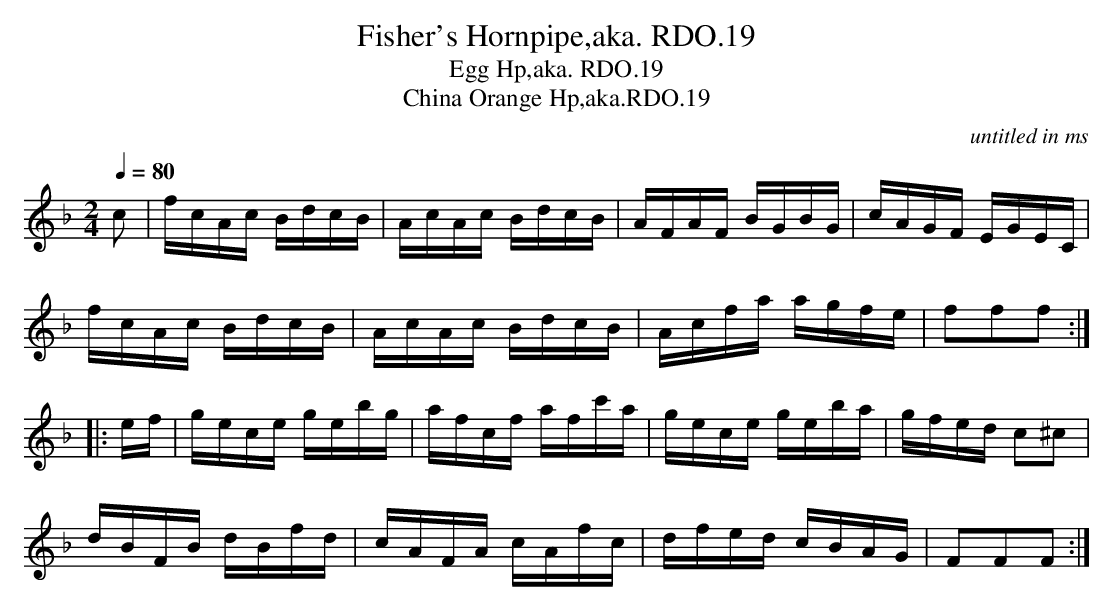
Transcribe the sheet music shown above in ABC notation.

X:1
T:Fisher's Hornpipe,aka. RDO.19
T:Egg Hp,aka. RDO.19
T:China Orange Hp,aka.RDO.19
M:2/4
L:1/16
Q:1/4=80
C:untitled in ms
K:F
c2|fcAc BdcB|AcAc BdcB|AFAF BGBG|cAGF EGEC|
fcAc BdcB|AcAc BdcB|Acfa agfe|f2f2f2:|
|:ef|gece gebg|afcf afc'a|gece geba|gfed c2^c2|
dBFB dBfd|cAFA cAfc|dfed cNBAG|F2F2F2:|
